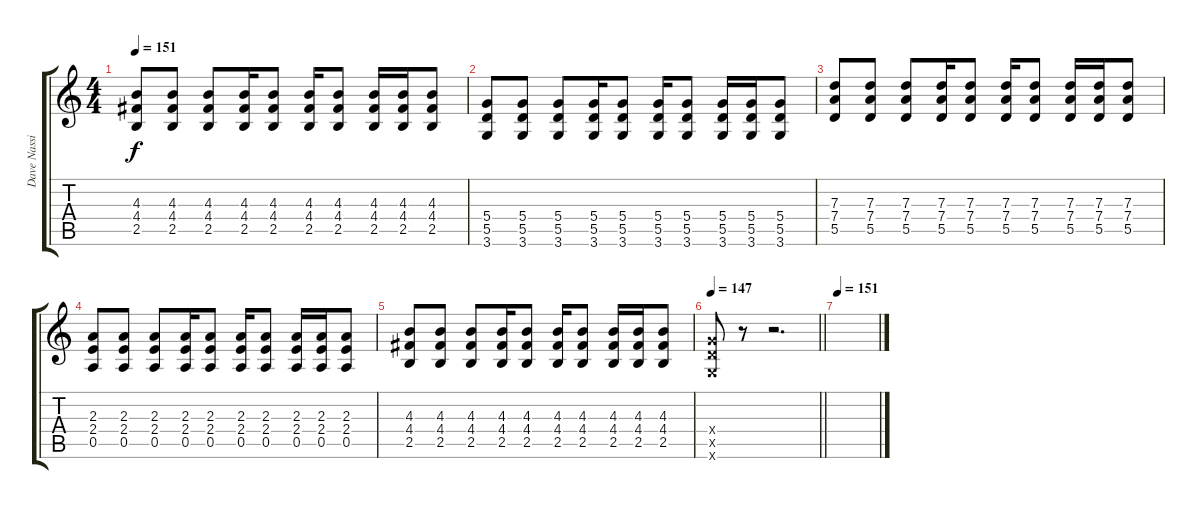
\track ("Dave Nassie" "Dave Nassi") {instrument distortionguitar}
\staff {score tabs}
\tuning (E4 B3 G3 D3 A2 E2) {hide}
\ts (4 4)
\tempo 151
\clef g2
\ks c
(4.3 4.4 2.5).8{dy f} (4.3 4.4 2.5).8 (4.3 4.4 2.5).8 (4.3 4.4 2.5).16 (4.3 4.4 2.5).8 (4.3 4.4 2.5).16 (4.3 4.4 2.5).8 (4.3 4.4 2.5).16 (4.3 4.4 2.5).16 (4.3 4.4 2.5).8 |
(5.4 5.5 3.6).8 (5.4 5.5 3.6).8 (5.4 5.5 3.6).8 (5.4 5.5 3.6).16 (5.4 5.5 3.6).8 (5.4 5.5 3.6).16 (5.4 5.5 3.6).8 (5.4 5.5 3.6).16 (5.4 5.5 3.6).16 (5.4 5.5 3.6).8 |
(7.3 7.4 5.5).8 (7.3 7.4 5.5).8 (7.3 7.4 5.5).8 (7.3 7.4 5.5).16 (7.3 7.4 5.5).8 (7.3 7.4 5.5).16 (7.3 7.4 5.5).8 (7.3 7.4 5.5).16 (7.3 7.4 5.5).16 (7.3 7.4 5.5).8 |
(2.3 2.4 0.5).8 (2.3 2.4 0.5).8 (2.3 2.4 0.5).8 (2.3 2.4 0.5).16 (2.3 2.4 0.5).8 (2.3 2.4 0.5).16 (2.3 2.4 0.5).8 (2.3 2.4 0.5).16 (2.3 2.4 0.5).16 (2.3 2.4 0.5).8 |
(4.3 4.4 2.5).8 (4.3 4.4 2.5).8 (4.3 4.4 2.5).8 (4.3 4.4 2.5).16 (4.3 4.4 2.5).8 (4.3 4.4 2.5).16 (4.3 4.4 2.5).8 (4.3 4.4 2.5).16 (4.3 4.4 2.5).16 (4.3 4.4 2.5).8 |
\tempo 147
\barLineRight lightlight
(5.4{x} 5.5{x} 3.6{x}).8 r.8 r.2{d} |
\section ("" "")
\tempo 151
